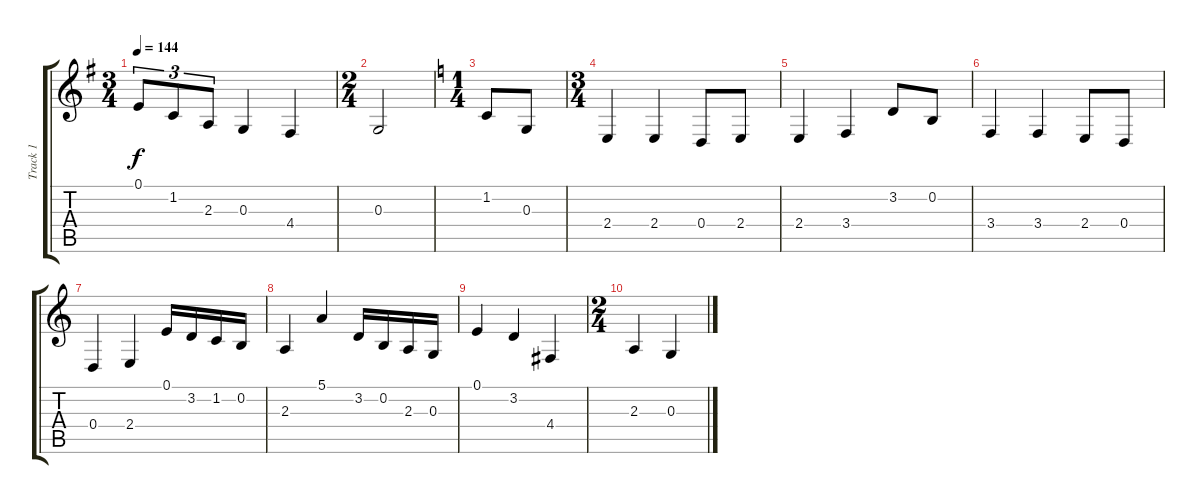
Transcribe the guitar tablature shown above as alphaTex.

\track ("Track 1" "Track 1") {instrument acousticgrandpiano}
\staff {score tabs}
\tuning (E4 B3 G3 D3 A2 E2) {hide}
\ts (3 4)
\tempo 144
\clef g2
\ks g
0.1.8{tu (3 2) dy f} 1.2.8{tu (3 2)} 2.3.8{tu (3 2)} 0.3.4 4.4.4 |
\ts (2 4)
0.3.2 |
\ts (1 4)
\ks c
1.2.8 0.3.8 |
\ts (3 4)
2.4.4 2.4.4 0.4.8 2.4.8 |
2.4.4 3.4.4 3.2.8 0.2.8 |
3.4.4 3.4.4 2.4.8 0.4.8 |
0.4.4 2.4.4 0.1.16 3.2.16 1.2.16 0.2.16 |
2.3.4 5.1.4 3.2.16 0.2.16 2.3.16 0.3.16 |
0.1.4 3.2.4 4.4.4 |
\ts (2 4)
2.3.4 0.3.4
